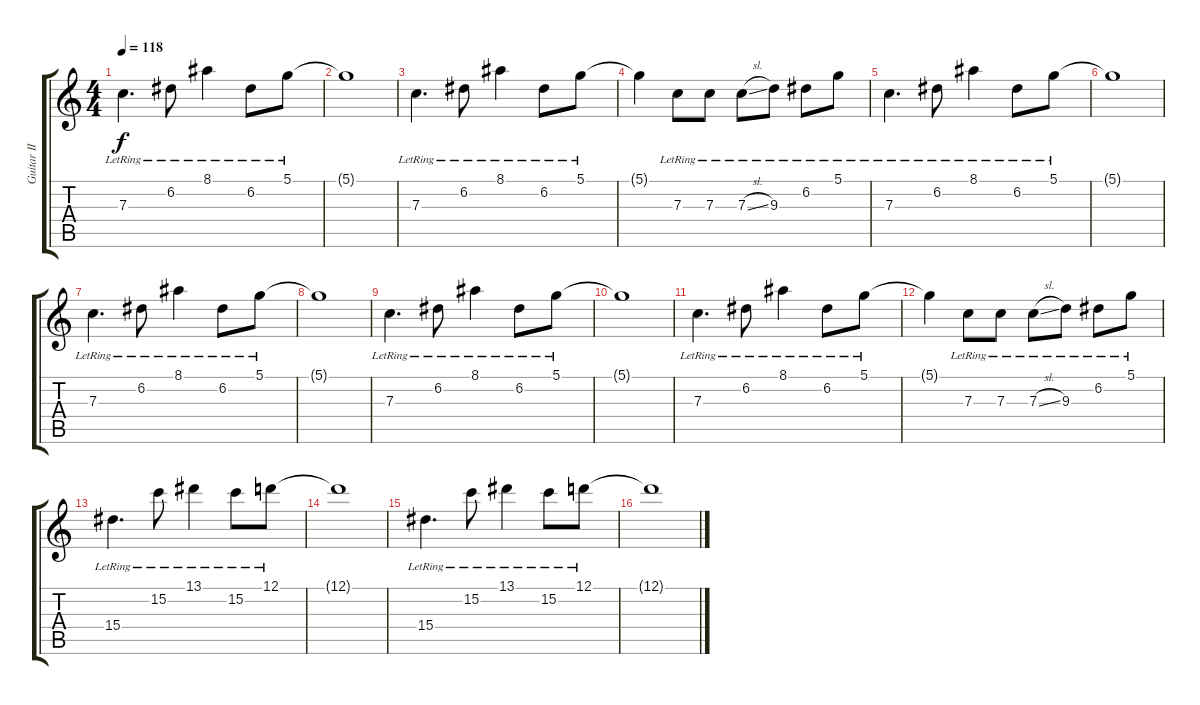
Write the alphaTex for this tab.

\track ("Guitar II" "Guitar II") {instrument distortionguitar}
\staff {score tabs}
\tuning (D4 A3 F3 C3 G2 C2) {hide}
\ts (4 4)
\tempo 118
\clef g2
\ks c
7.3{lr}.4{d dy f balance 2 instrument electricguitarclean} 6.2{lr}.8 8.1{lr}.4 6.2{lr}.8 5.1{lr}.8 |
5.1{t}.1 |
7.3{lr}.4{d} 6.2{lr}.8 8.1{lr}.4 6.2{lr}.8 5.1{lr}.8 |
5.1{t}.4 7.3{lr}.8 7.3{lr}.8 7.3{sl lr}.8 9.3{lr}.8 6.2{lr}.8 5.1{lr}.8 |
7.3{lr}.4{d} 6.2{lr}.8 8.1{lr}.4 6.2{lr}.8 5.1{lr}.8 |
5.1{t}.1 |
7.3{lr}.4{d} 6.2{lr}.8 8.1{lr}.4 6.2{lr}.8 5.1{lr}.8 |
5.1{t}.1 |
7.3{lr}.4{d balance 2 instrument electricguitarclean} 6.2{lr}.8 8.1{lr}.4 6.2{lr}.8 5.1{lr}.8 |
5.1{t}.1 |
7.3{lr}.4{d} 6.2{lr}.8 8.1{lr}.4 6.2{lr}.8 5.1{lr}.8 |
5.1{t}.4 7.3{lr}.8 7.3{lr}.8 7.3{sl lr}.8 9.3{lr}.8 6.2{lr}.8 5.1{lr}.8 |
15.4{lr}.4{d} 15.2{lr}.8 13.1{lr}.4 15.2{lr}.8 12.1{lr}.8 |
12.1{t}.1 |
15.4{lr}.4{d} 15.2{lr}.8 13.1{lr}.4 15.2{lr}.8 12.1{lr}.8 |
12.1{t}.1
